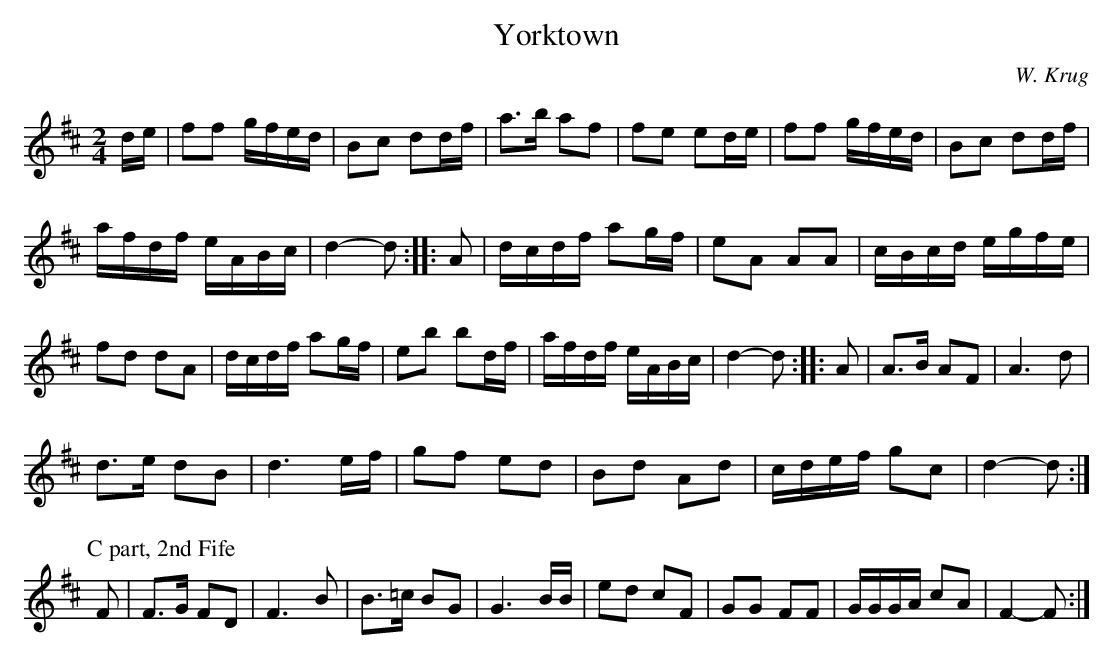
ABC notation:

X:1
T:Yorktown
C:W. Krug
M:2/4
L:1/8
K:D
d/e/|ff g/f/e/d/|Bc dd/f/|a>b af|fe ed/e/|ff g/f/e/d/|Bc dd/f/|
a/f/d/f/ e/A/B/c/|d2-d::A|d/c/d/f/ ag/f/|eA AA|c/B/c/d/ e/g/f/e/|
fd dA|d/c/d/f/ ag/f/|eb bd/f/|a/f/d/f/ e/A/B/c/|d2-d::A|A>B AF|A3 d|
d>e dB|d3 e/f/|gf ed|Bd Ad|c/d/e/f/ gc|d2-d:|
P:C part, 2nd Fife
F|F>G FD|F3 B|B>=c BG|G3 B/B/|ed cF|GG FF|G/G/G/A/ cA|F2-F:|
